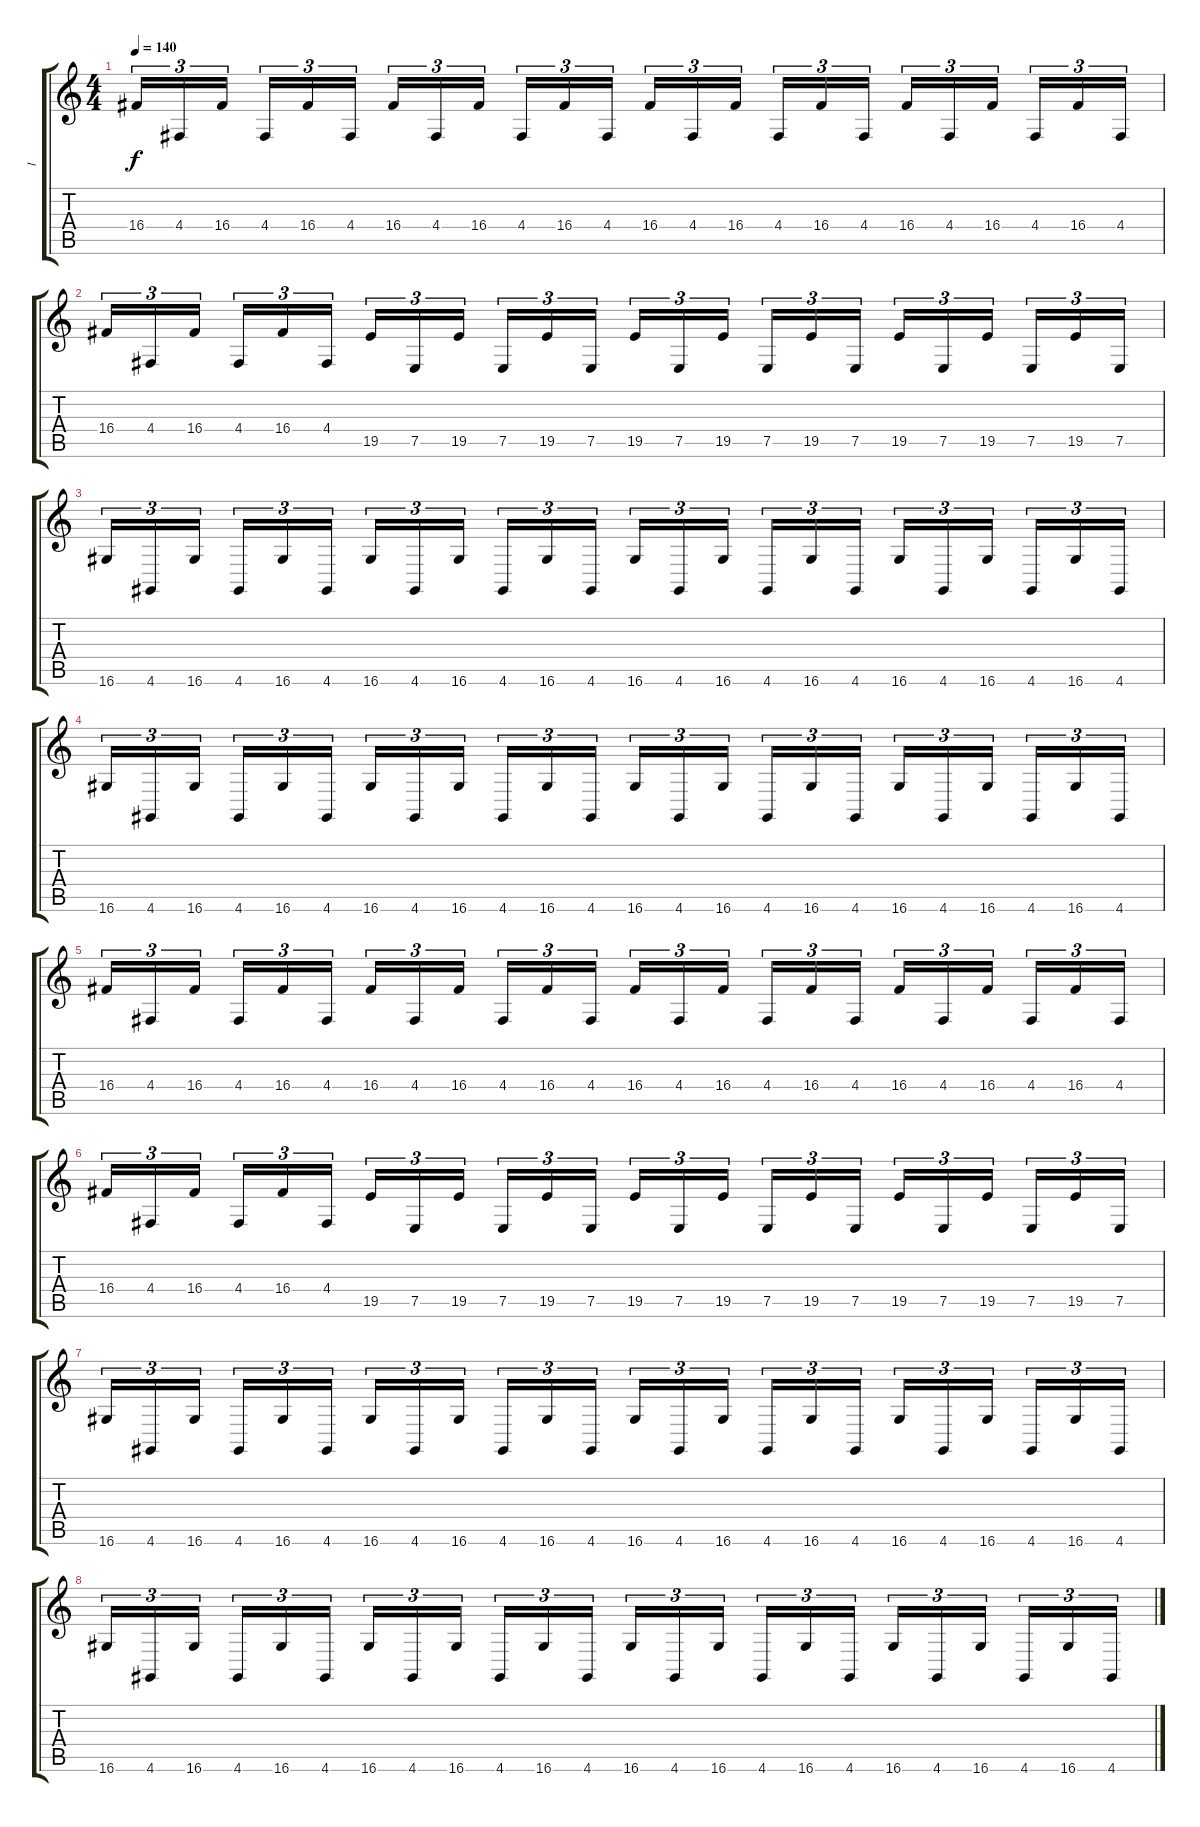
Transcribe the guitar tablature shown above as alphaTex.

\track ("I" "I") {instrument synthbrass1}
\staff {score tabs}
\tuning (E4 B3 G3 D3 A2 E2) {hide}
\ts (4 4)
\tempo 140
\clef g2
\ks c
16.4.16{tu (3 2) dy f} 4.4.16{tu (3 2)} 16.4.16{tu (3 2) beam splitsecondary} 4.4.16{tu (3 2)} 16.4.16{tu (3 2)} 4.4.16{tu (3 2)} 16.4.16{tu (3 2)} 4.4.16{tu (3 2)} 16.4.16{tu (3 2) beam splitsecondary} 4.4.16{tu (3 2)} 16.4.16{tu (3 2)} 4.4.16{tu (3 2)} 16.4.16{tu (3 2)} 4.4.16{tu (3 2)} 16.4.16{tu (3 2) beam splitsecondary} 4.4.16{tu (3 2)} 16.4.16{tu (3 2)} 4.4.16{tu (3 2)} 16.4.16{tu (3 2)} 4.4.16{tu (3 2)} 16.4.16{tu (3 2) beam splitsecondary} 4.4.16{tu (3 2)} 16.4.16{tu (3 2)} 4.4.16{tu (3 2)} |
16.4.16{tu (3 2)} 4.4.16{tu (3 2)} 16.4.16{tu (3 2) beam splitsecondary} 4.4.16{tu (3 2)} 16.4.16{tu (3 2)} 4.4.16{tu (3 2)} 19.5.16{tu (3 2)} 7.5.16{tu (3 2)} 19.5.16{tu (3 2) beam splitsecondary} 7.5.16{tu (3 2)} 19.5.16{tu (3 2)} 7.5.16{tu (3 2)} 19.5.16{tu (3 2)} 7.5.16{tu (3 2)} 19.5.16{tu (3 2) beam splitsecondary} 7.5.16{tu (3 2)} 19.5.16{tu (3 2)} 7.5.16{tu (3 2)} 19.5.16{tu (3 2)} 7.5.16{tu (3 2)} 19.5.16{tu (3 2) beam splitsecondary} 7.5.16{tu (3 2)} 19.5.16{tu (3 2)} 7.5.16{tu (3 2)} |
16.6.16{tu (3 2)} 4.6.16{tu (3 2)} 16.6.16{tu (3 2) beam splitsecondary} 4.6.16{tu (3 2)} 16.6.16{tu (3 2)} 4.6.16{tu (3 2)} 16.6.16{tu (3 2)} 4.6.16{tu (3 2)} 16.6.16{tu (3 2) beam splitsecondary} 4.6.16{tu (3 2)} 16.6.16{tu (3 2)} 4.6.16{tu (3 2)} 16.6.16{tu (3 2)} 4.6.16{tu (3 2)} 16.6.16{tu (3 2) beam splitsecondary} 4.6.16{tu (3 2)} 16.6.16{tu (3 2)} 4.6.16{tu (3 2)} 16.6.16{tu (3 2)} 4.6.16{tu (3 2)} 16.6.16{tu (3 2) beam splitsecondary} 4.6.16{tu (3 2)} 16.6.16{tu (3 2)} 4.6.16{tu (3 2)} |
16.6.16{tu (3 2)} 4.6.16{tu (3 2)} 16.6.16{tu (3 2) beam splitsecondary} 4.6.16{tu (3 2)} 16.6.16{tu (3 2)} 4.6.16{tu (3 2)} 16.6.16{tu (3 2)} 4.6.16{tu (3 2)} 16.6.16{tu (3 2) beam splitsecondary} 4.6.16{tu (3 2)} 16.6.16{tu (3 2)} 4.6.16{tu (3 2)} 16.6.16{tu (3 2)} 4.6.16{tu (3 2)} 16.6.16{tu (3 2) beam splitsecondary} 4.6.16{tu (3 2)} 16.6.16{tu (3 2)} 4.6.16{tu (3 2)} 16.6.16{tu (3 2)} 4.6.16{tu (3 2)} 16.6.16{tu (3 2) beam splitsecondary} 4.6.16{tu (3 2)} 16.6.16{tu (3 2)} 4.6.16{tu (3 2)} |
16.4.16{tu (3 2)} 4.4.16{tu (3 2)} 16.4.16{tu (3 2) beam splitsecondary} 4.4.16{tu (3 2)} 16.4.16{tu (3 2)} 4.4.16{tu (3 2)} 16.4.16{tu (3 2)} 4.4.16{tu (3 2)} 16.4.16{tu (3 2) beam splitsecondary} 4.4.16{tu (3 2)} 16.4.16{tu (3 2)} 4.4.16{tu (3 2)} 16.4.16{tu (3 2)} 4.4.16{tu (3 2)} 16.4.16{tu (3 2) beam splitsecondary} 4.4.16{tu (3 2)} 16.4.16{tu (3 2)} 4.4.16{tu (3 2)} 16.4.16{tu (3 2)} 4.4.16{tu (3 2)} 16.4.16{tu (3 2) beam splitsecondary} 4.4.16{tu (3 2)} 16.4.16{tu (3 2)} 4.4.16{tu (3 2)} |
16.4.16{tu (3 2)} 4.4.16{tu (3 2)} 16.4.16{tu (3 2) beam splitsecondary} 4.4.16{tu (3 2)} 16.4.16{tu (3 2)} 4.4.16{tu (3 2)} 19.5.16{tu (3 2)} 7.5.16{tu (3 2)} 19.5.16{tu (3 2) beam splitsecondary} 7.5.16{tu (3 2)} 19.5.16{tu (3 2)} 7.5.16{tu (3 2)} 19.5.16{tu (3 2)} 7.5.16{tu (3 2)} 19.5.16{tu (3 2) beam splitsecondary} 7.5.16{tu (3 2)} 19.5.16{tu (3 2)} 7.5.16{tu (3 2)} 19.5.16{tu (3 2)} 7.5.16{tu (3 2)} 19.5.16{tu (3 2) beam splitsecondary} 7.5.16{tu (3 2)} 19.5.16{tu (3 2)} 7.5.16{tu (3 2)} |
16.6.16{tu (3 2)} 4.6.16{tu (3 2)} 16.6.16{tu (3 2) beam splitsecondary} 4.6.16{tu (3 2)} 16.6.16{tu (3 2)} 4.6.16{tu (3 2)} 16.6.16{tu (3 2)} 4.6.16{tu (3 2)} 16.6.16{tu (3 2) beam splitsecondary} 4.6.16{tu (3 2)} 16.6.16{tu (3 2)} 4.6.16{tu (3 2)} 16.6.16{tu (3 2)} 4.6.16{tu (3 2)} 16.6.16{tu (3 2) beam splitsecondary} 4.6.16{tu (3 2)} 16.6.16{tu (3 2)} 4.6.16{tu (3 2)} 16.6.16{tu (3 2)} 4.6.16{tu (3 2)} 16.6.16{tu (3 2) beam splitsecondary} 4.6.16{tu (3 2)} 16.6.16{tu (3 2)} 4.6.16{tu (3 2)} |
16.6.16{tu (3 2)} 4.6.16{tu (3 2)} 16.6.16{tu (3 2) beam splitsecondary} 4.6.16{tu (3 2)} 16.6.16{tu (3 2)} 4.6.16{tu (3 2)} 16.6.16{tu (3 2)} 4.6.16{tu (3 2)} 16.6.16{tu (3 2) beam splitsecondary} 4.6.16{tu (3 2)} 16.6.16{tu (3 2)} 4.6.16{tu (3 2)} 16.6.16{tu (3 2)} 4.6.16{tu (3 2)} 16.6.16{tu (3 2) beam splitsecondary} 4.6.16{tu (3 2)} 16.6.16{tu (3 2)} 4.6.16{tu (3 2)} 16.6.16{tu (3 2)} 4.6.16{tu (3 2)} 16.6.16{tu (3 2) beam splitsecondary} 4.6.16{tu (3 2)} 16.6.16{tu (3 2)} 4.6.16{tu (3 2)}
